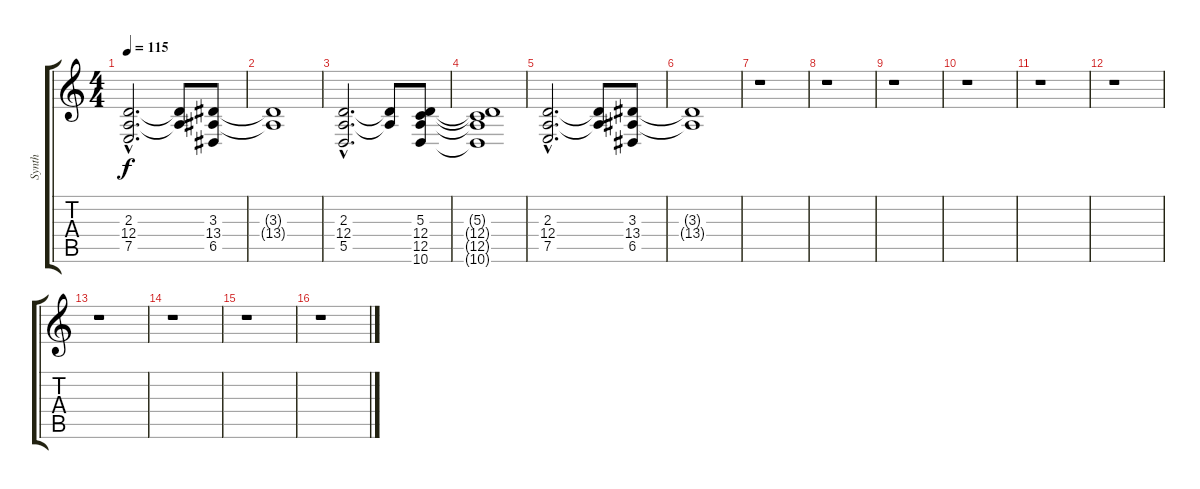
\track ("Synth " "Synth ") {instrument stringensemble1}
\staff {score tabs}
\tuning (E4 B3 G3 D3 A2 E2) {hide}
\ts (4 4)
\tempo 115
\clef g2
\ks c
(2.3{hac} 12.4{hac} 7.5{hac}).2{d dy f} (2.3{t} 12.4{t}).8 (3.3 13.4 6.5).8 |
(3.3{t} 13.4{t}).1 |
(2.3{hac} 12.4{hac} 5.5{hac}).2{d} (2.3{t} 12.4{t}).8 (5.3 12.4 12.5 10.6).8 |
(5.3{t} 12.4{t} 12.5{t} 10.6{t}).1 |
(2.3{hac} 12.4{hac} 7.5{hac}).2{d} (2.3{t} 12.4{t}).8 (3.3 13.4 6.5).8 |
(3.3{t} 13.4{t}).1 |
r.1 |
r.1 |
r.1 |
r.1 |
r.1 |
r.1 |
r.1 |
r.1 |
r.1 |
r.1
